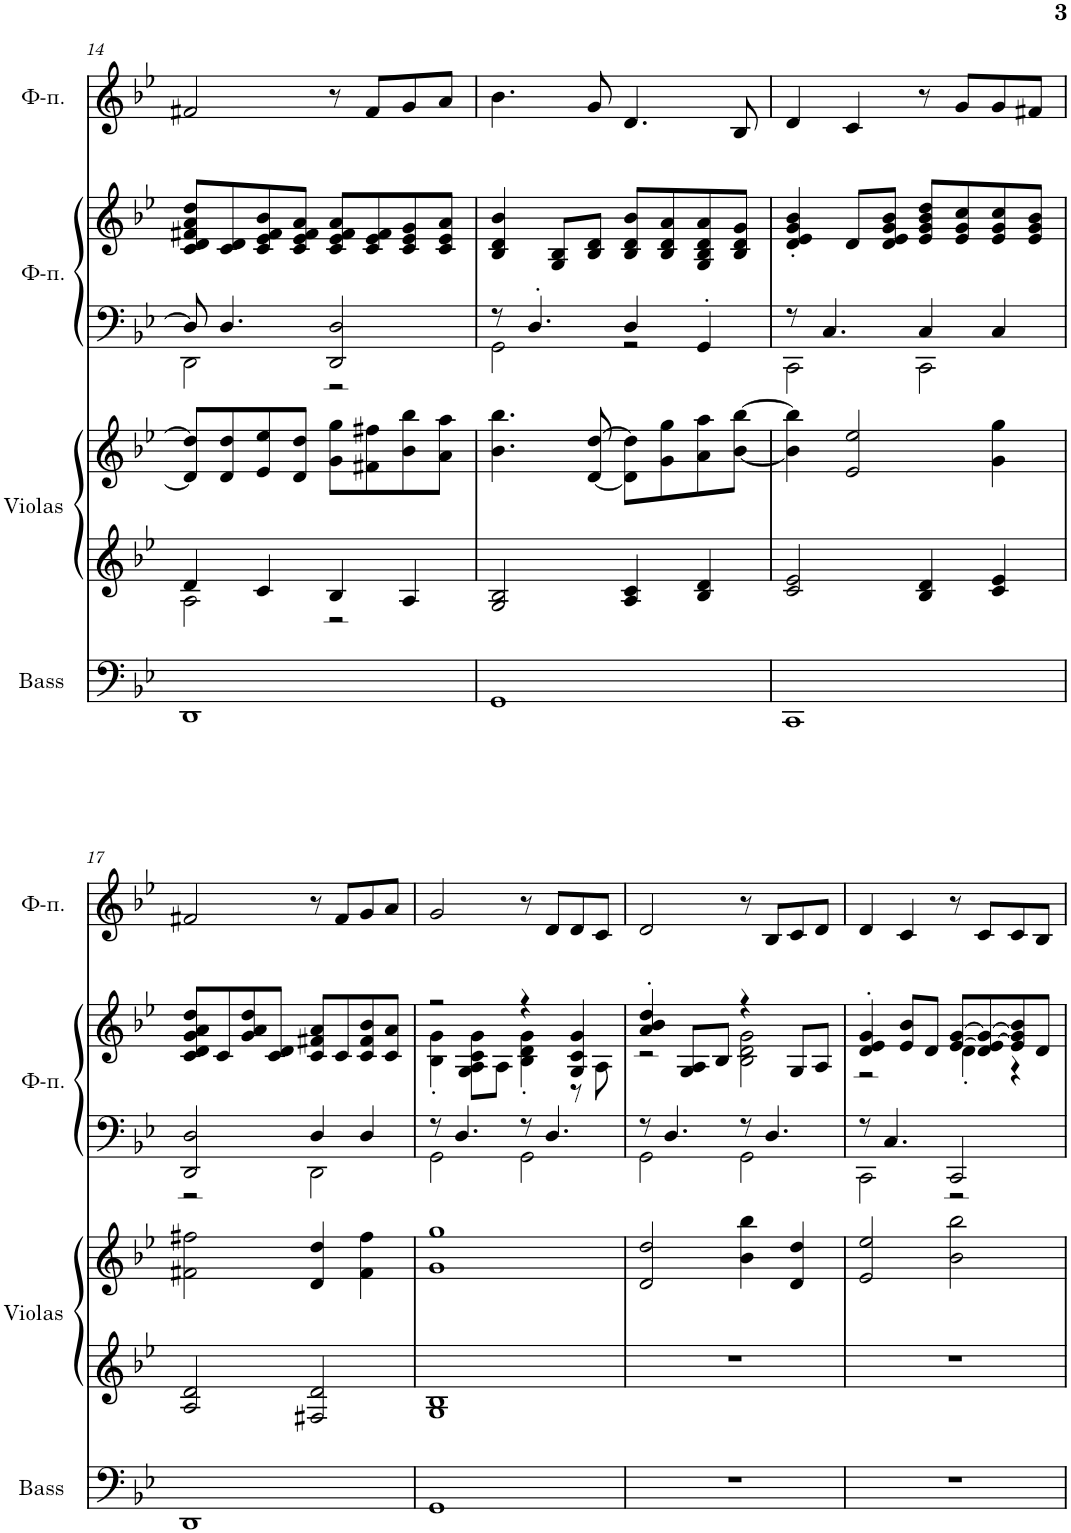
**kern	**kern	**kern	**kern	**kern	**kern
*part4	*part3	*part3	*part2	*part2	*part1
*staff6	*staff5	*staff4	*staff3	*staff2	*staff1
*I", Bass	*I", Violas1	*	*I"Фортепиано, Pialo R	*	*I"Фортепиано, Solo
*I'Bass	*I'Violas	*	*	*	*
!!LO:PB:g=z
*clefF4	*clefG2	*clefG2	*clefF4	*clefG2	*clefG2
*k[b-e-]	*k[b-e-]	*k[b-e-]	*k[b-e-]	*k[b-e-]	*k[b-e-]
*M4/4	*M4/4	*M4/4	*M4/4	*M4/4	*M4/4
=14	=14	=14	=14	=14	=14
*	*^	*	*^	*	*
1DD	4d/	2A\	8d/] 8dd/]L	8D/]	2DD\	8c/ 8d/ 8f#X/ 8a/ 8dd/L	2f#X/
.	.	.	8d/ 8dd/	4.D/	.	8c/ 8d/	.
.	4c/	.	8e-/ 8ee-/	.	.	8c/ 8e-/ 8f#/ 8b-/	.
.	.	.	8d/ 8dd/J	.	.	8c/ 8e-/ 8f#/ 8a/J	.
.	4B-/	2r	8g\ 8gg\L	2DD/ 2D/	2r	8c/ 8e-/ 8f#/ 8a/L	8r
.	.	.	8f#X\ 8ff#X\	.	.	8c/ 8e-/ 8f#/	8f#/L
.	4A/	.	8b-\ 8bb-\	.	.	8c/ 8e-/ 8g/	8g/
.	.	.	8a\ 8aa\J	.	.	8c/ 8e-/ 8a/J	8a/J
*	*v	*v	*	*	*	*	*
=15	=15	=15	=15	=15	=15	=15
1GG	2G/ 2B-/	4.b-\ 4.bb-\	8r	2GG\	4B-/ 4d/ 4b-/	4.b-\
.	.	.	4.D'/	.	.	.
.	.	.	.	.	8G/ 8B-/L	.
.	.	[8d/ [8dd/	.	.	8B-/ 8d/J	8g/
.	4A/ 4c/	8d\] 8dd\]L	4D/	2r	8B-/ 8d/ 8b-/L	4.d/
.	.	8g\ 8gg\	.	.	8B-/ 8d/ 8a/	.
.	4B-/ 4d/	8a\ 8aa\	4GG'/	.	8G/ 8B-/ 8d/ 8a/	.
.	.	[8b-\ [8bb-\J	.	.	8B-/ 8d/ 8g/J	8B-/
=16	=16	=16	=16	=16	=16	=16
1CC	2c/ 2e-/	4b-\] 4bb-\]	8r	2CC\	4d/' 4e-/' 4g/' 4b-/'	4d/
.	.	.	4.C/	.	.	.
.	.	2e-/ 2ee-/	.	.	8d/L	4c/
.	.	.	.	.	8d/ 8e-/ 8g/ 8b-/J	.
.	4B-/ 4d/	.	4C/	2CC\	8e-/ 8g/ 8b-/ 8dd/L	8r
.	.	.	.	.	8e-/ 8g/ 8cc/	8g/L
.	4c/ 4e-/	4g\ 4gg\	4C/	.	8e-/ 8g/ 8cc/	8g/
.	.	.	.	.	8e-/ 8g/ 8b-/J	8f#X/J
!!LO:LB:g=z
=17	=17	=17	=17	=17	=17	=17
1DD	2A/ 2d/	2f#X\ 2ff#X\	2DD/ 2D/	2r	8c/ 8d/ 8g/ 8a/ 8dd/L	2f#X/
.	.	.	.	.	8c/	.
.	.	.	.	.	8g/ 8a/ 8dd/	.
.	.	.	.	.	8c/ 8d/J	.
.	2F#X/ 2d/	4d/ 4dd/	4D/	2DD\	8c/ 8f#X/ 8a/L	8r
.	.	.	.	.	8c/	8f#/L
.	.	4f#\ 4ff#\	4D/	.	8c/ 8f#/ 8b-/	8g/
.	.	.	.	.	8c/ 8a/J	8a/J
=18	=18	=18	=18	=18	=18	=18
*	*	*	*	*	*^	*
1GG	1G 1B-	1g 1gg	8r	2GG\	2r	4B-\' 4g\'	2g/
.	.	.	4.D/	.	.	.	.
.	.	.	.	.	.	8G\ 8A\ 8c\ 8g\L	.
.	.	.	.	.	.	8A\J	.
.	.	.	8r	2GG\	4r	4B-\' 4d\' 4g\'	8r
.	.	.	4.D/	.	.	.	8d/L
.	.	.	.	.	4G/ 4c/ 4g/	8r	8d/
.	.	.	.	.	.	8A\	8c/J
=19	=19	=19	=19	=19	=19	=19	=19
1r	1r	2d/ 2dd/	8r	2GG\	4a/' 4b-/' 4dd/'	2r	2d/
.	.	.	4.D/	.	.	.	.
.	.	.	.	.	8G/ 8A/L	.	.
.	.	.	.	.	8B-/J	.	.
.	.	4b-\ 4bb-\	8r	2GG\	4r	2B-\ 2d\ 2g\	8r
.	.	.	4.D/	.	.	.	8B-/L
.	.	4d/ 4dd/	.	.	8G/L	.	8c/
.	.	.	.	.	8A/J	.	8d/J
=20	=20	=20	=20	=20	=20	=20	=20
1r	1r	2e-/ 2ee-/	8r	2CC\	4d/' 4e-/' 4g/'	2r	4d/
.	.	.	4.C/	.	.	.	.
.	.	.	.	.	8e-/ 8b-/L	.	4c/
.	.	.	.	.	8d/J	.	.
.	.	2b-\ 2bb-\	2CC/	2r	[8e-/ [8g/L	4d'\	8r
.	.	.	.	.	8d/ 8e-/_ 8g/_	.	8c/L
.	.	.	.	.	8e-/] 8g/] 8b-/	4r	8c/
.	.	.	.	.	8d/J	.	8B-/J
*	*	*	*v	*v	*	*	*
*	*	*	*	*v	*v	*
=	=	=	=	=	=
*-	*-	*-	*-	*-	*-
